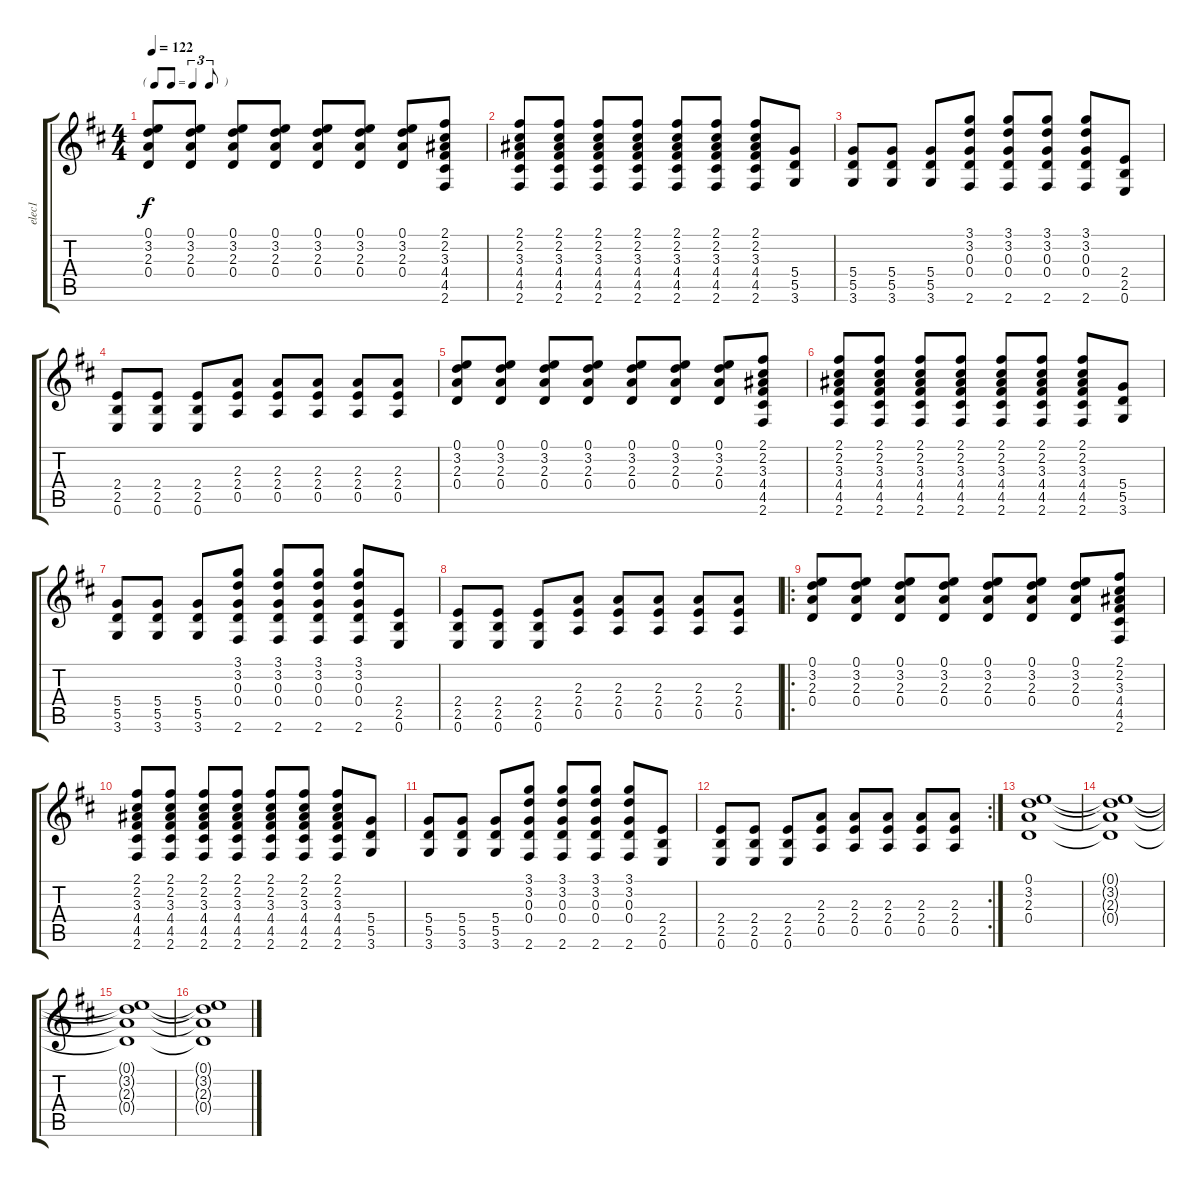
\track ("elec1" "elec1") {instrument distortionguitar}
\staff {score tabs}
\tuning (E4 B3 G3 D3 A2 E2) {hide}
\ts (4 4)
\tf triplet8th
\tempo 122
\clef g2
\ks d
(0.1 3.2 2.3 0.4).8{dy f} (0.1 3.2 2.3 0.4).8 (0.1 3.2 2.3 0.4).8 (0.1 3.2 2.3 0.4).8 (0.1 3.2 2.3 0.4).8 (0.1 3.2 2.3 0.4).8 (0.1 3.2 2.3 0.4).8 (2.1 2.2 3.3 4.4 4.5 2.6).8 |
(2.1 2.2 3.3 4.4 4.5 2.6).8 (2.1 2.2 3.3 4.4 4.5 2.6).8 (2.1 2.2 3.3 4.4 4.5 2.6).8 (2.1 2.2 3.3 4.4 4.5 2.6).8 (2.1 2.2 3.3 4.4 4.5 2.6).8 (2.1 2.2 3.3 4.4 4.5 2.6).8 (2.1 2.2 3.3 4.4 4.5 2.6).8 (5.4 5.5 3.6).8 |
(5.4 5.5 3.6).8 (5.4 5.5 3.6).8 (5.4 5.5 3.6).8 (3.1 3.2 0.3 0.4 2.6).8 (3.1 3.2 0.3 0.4 2.6).8 (3.1 3.2 0.3 0.4 2.6).8 (3.1 3.2 0.3 0.4 2.6).8 (2.4 2.5 0.6).8 |
(2.4 2.5 0.6).8 (2.4 2.5 0.6).8 (2.4 2.5 0.6).8 (2.3 2.4 0.5).8 (2.3 2.4 0.5).8 (2.3 2.4 0.5).8 (2.3 2.4 0.5).8 (2.3 2.4 0.5).8 |
(0.1 3.2 2.3 0.4).8 (0.1 3.2 2.3 0.4).8 (0.1 3.2 2.3 0.4).8 (0.1 3.2 2.3 0.4).8 (0.1 3.2 2.3 0.4).8 (0.1 3.2 2.3 0.4).8 (0.1 3.2 2.3 0.4).8 (2.1 2.2 3.3 4.4 4.5 2.6).8 |
(2.1 2.2 3.3 4.4 4.5 2.6).8 (2.1 2.2 3.3 4.4 4.5 2.6).8 (2.1 2.2 3.3 4.4 4.5 2.6).8 (2.1 2.2 3.3 4.4 4.5 2.6).8 (2.1 2.2 3.3 4.4 4.5 2.6).8 (2.1 2.2 3.3 4.4 4.5 2.6).8 (2.1 2.2 3.3 4.4 4.5 2.6).8 (5.4 5.5 3.6).8 |
(5.4 5.5 3.6).8 (5.4 5.5 3.6).8 (5.4 5.5 3.6).8 (3.1 3.2 0.3 0.4 2.6).8 (3.1 3.2 0.3 0.4 2.6).8 (3.1 3.2 0.3 0.4 2.6).8 (3.1 3.2 0.3 0.4 2.6).8 (2.4 2.5 0.6).8 |
(2.4 2.5 0.6).8 (2.4 2.5 0.6).8 (2.4 2.5 0.6).8 (2.3 2.4 0.5).8 (2.3 2.4 0.5).8 (2.3 2.4 0.5).8 (2.3 2.4 0.5).8 (2.3 2.4 0.5).8 |
\ro
(0.1 3.2 2.3 0.4).8 (0.1 3.2 2.3 0.4).8 (0.1 3.2 2.3 0.4).8 (0.1 3.2 2.3 0.4).8 (0.1 3.2 2.3 0.4).8 (0.1 3.2 2.3 0.4).8 (0.1 3.2 2.3 0.4).8 (2.1 2.2 3.3 4.4 4.5 2.6).8 |
(2.1 2.2 3.3 4.4 4.5 2.6).8 (2.1 2.2 3.3 4.4 4.5 2.6).8 (2.1 2.2 3.3 4.4 4.5 2.6).8 (2.1 2.2 3.3 4.4 4.5 2.6).8 (2.1 2.2 3.3 4.4 4.5 2.6).8 (2.1 2.2 3.3 4.4 4.5 2.6).8 (2.1 2.2 3.3 4.4 4.5 2.6).8 (5.4 5.5 3.6).8 |
(5.4 5.5 3.6).8 (5.4 5.5 3.6).8 (5.4 5.5 3.6).8 (3.1 3.2 0.3 0.4 2.6).8 (3.1 3.2 0.3 0.4 2.6).8 (3.1 3.2 0.3 0.4 2.6).8 (3.1 3.2 0.3 0.4 2.6).8 (2.4 2.5 0.6).8 |
\rc 2
(2.4 2.5 0.6).8 (2.4 2.5 0.6).8 (2.4 2.5 0.6).8 (2.3 2.4 0.5).8 (2.3 2.4 0.5).8 (2.3 2.4 0.5).8 (2.3 2.4 0.5).8 (2.3 2.4 0.5).8 |
(0.1 3.2 2.3 0.4).1 |
(0.1{t} 3.2{t} 2.3{t} 0.4{t}).1 |
(0.1{t} 3.2{t} 2.3{t} 0.4{t}).1 |
(0.1{t} 3.2{t} 2.3{t} 0.4{t}).1
